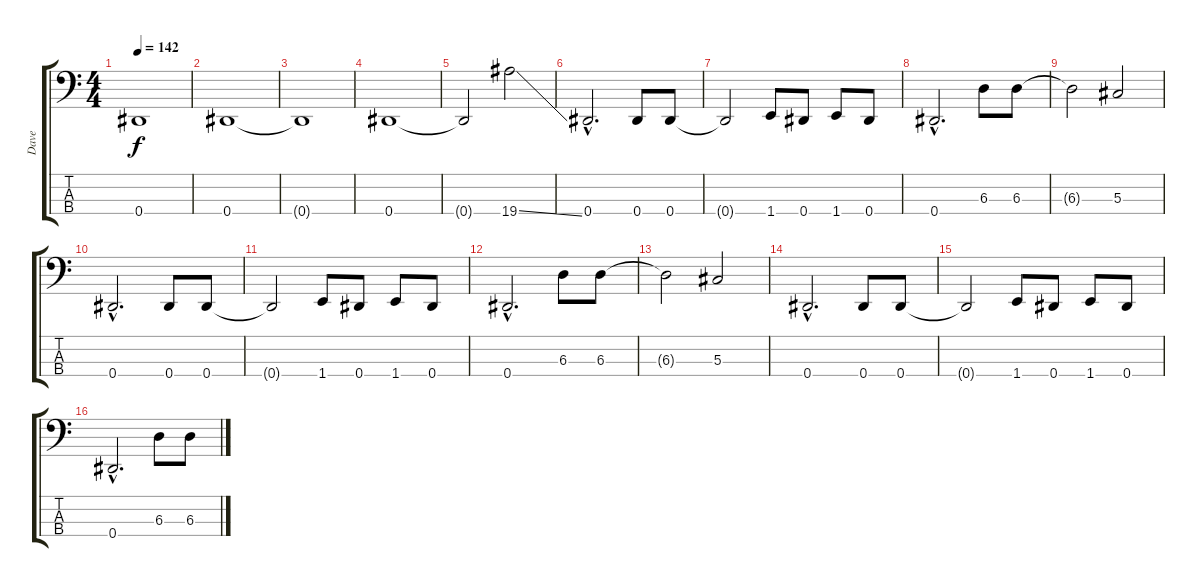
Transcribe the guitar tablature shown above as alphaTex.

\track ("Dave" "Dave") {instrument electricbasspick}
\staff {score tabs}
\tuning (Gb2 Db2 Ab1 Eb1) {hide}
\ts (4 4)
\tempo 142
\clef f4
\ks c
0.4{t}.1{dy f} |
0.4.1 |
0.4{t}.1 |
0.4.1 |
0.4{t}.2 19.4{ss}.2 |
0.4{hac}.2{d} 0.4.8 0.4.8 |
0.4{t}.2 1.4.8 0.4.8 1.4.8 0.4.8 |
0.4{hac}.2{d} 6.3.8 6.3.8 |
6.3{t}.2 5.3.2 |
0.4{hac}.2{d} 0.4.8 0.4.8 |
0.4{t}.2 1.4.8 0.4.8 1.4.8 0.4.8 |
0.4{hac}.2{d} 6.3.8 6.3.8 |
6.3{t}.2 5.3.2 |
0.4{hac}.2{d} 0.4.8 0.4.8 |
0.4{t}.2 1.4.8 0.4.8 1.4.8 0.4.8 |
0.4{hac}.2{d} 6.3.8 6.3.8
